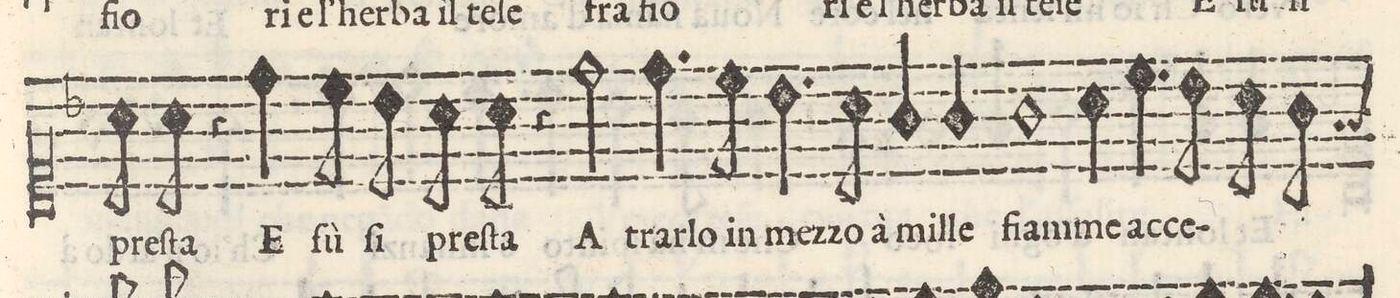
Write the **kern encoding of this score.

**kern	**text
*I"CANTO	*
*clefC1	*
*k[b-]	*
*met(C)	*
*M2/1	*
8a\	preſ-
8a\	-ta
4r	.
4dd\	E
8cc\	fù
8b-\	ſi
8a\	preſ-
8a\	-ta
4r	.
=10-	=10-
2dd\	A
4.dd\	trar-
8cc\	-lo in
4.b-\	mez-
8a\	-zo à
4g/	mil-
4g/	-le
=11-	=11-
1g	fiam-
4a\	-me ac-
4.cc\	-ce-
8b-\	.
8a\	.
8g\	.
*custos:f	*
=12-	=12-
*-	*-
